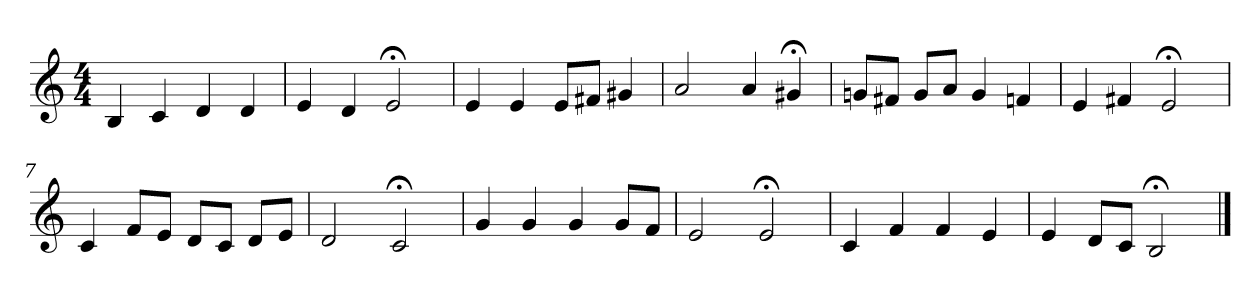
**kern
*part1
*staff1
*clefG2
*M4/4
=1
4B
4c
4d
4d
=2
4e
4d
2e;<
=3
4e
4e
8e/L
8f#X/J
4g#X
=4
2a
4a
4g#X;<
=5
8gn/L
8f#X/J
8g/L
8a/J
4g
4fn
=6
4e
4f#X
2e;<
=7
4c
8f/L
8e/J
8d/L
8c/J
8d/L
8e/J
=8
2d
2c;<
=9
4g
4g
4g
8g/L
8f/J
=10
2e
2e;<
=11
4c
4f
4f
4e
=12
4e
8d/L
8c/J
2B;<
==
*-
